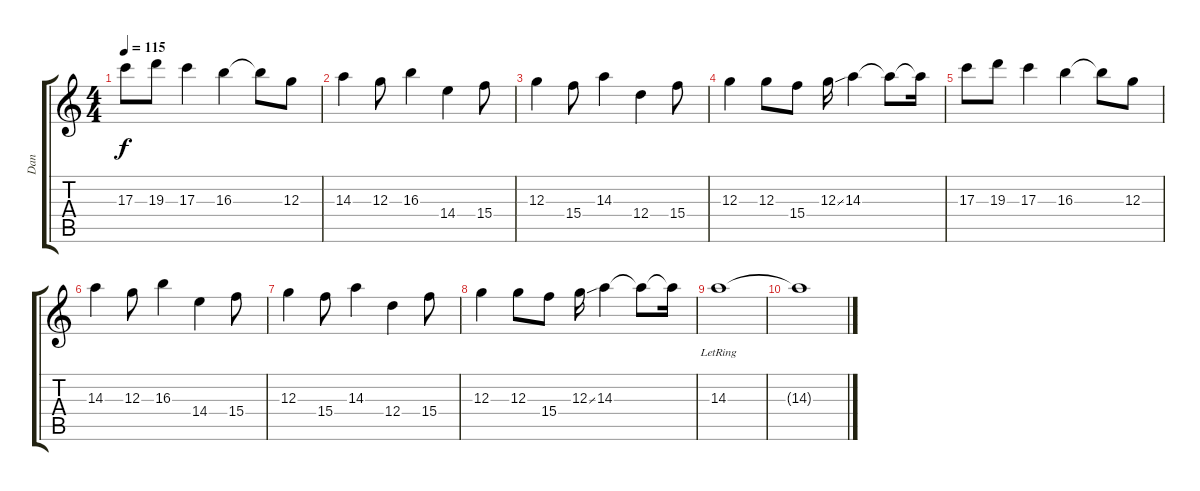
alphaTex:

\track ("Dan" "Dan") {instrument overdrivenguitar}
\staff {score tabs}
\tuning (E4 B3 G3 D3 A2 E2) {hide}
\ts (4 4)
\tempo 115
\clef g2
\ks c
17.3.8{dy f} 19.3.8 17.3.4 16.3.4 16.3{t}.8 12.3.8 |
14.3.4 12.3.8 16.3.4 14.4.4 15.4.8 |
12.3.4 15.4.8 14.3.4 12.4.4 15.4.8 |
12.3.4 12.3.8 15.4.8 12.3{ss}.16 14.3.4 14.3{t}.8 14.3{t}.16 |
17.3.8 19.3.8 17.3.4 16.3.4 16.3{t}.8 12.3.8 |
14.3.4 12.3.8 16.3.4 14.4.4 15.4.8 |
12.3.4 15.4.8 14.3.4 12.4.4 15.4.8 |
12.3.4 12.3.8 15.4.8 12.3{ss}.16 14.3.4 14.3{t}.8 14.3{t}.16 |
14.3{lr}.1 |
14.3{t}.1
